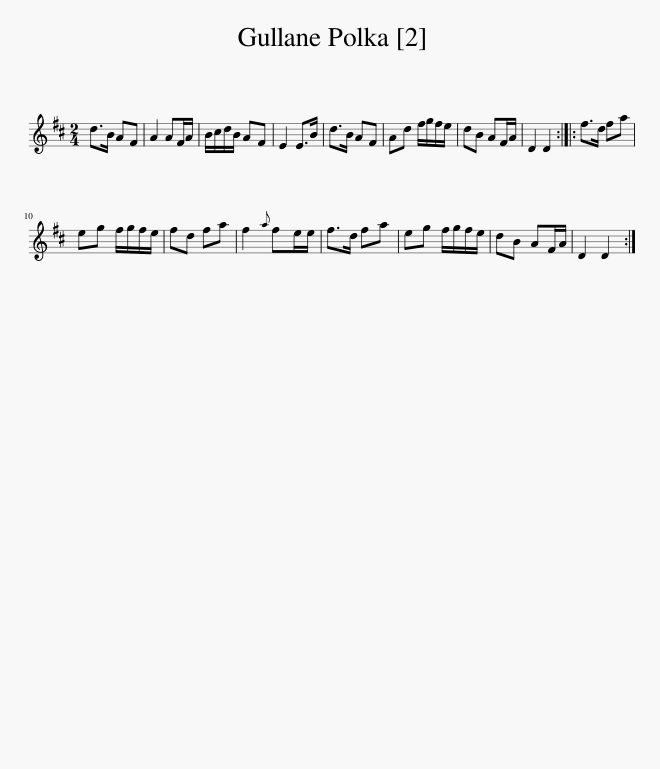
X:1
L:1/8
M:2/4
I:linebreak $
K:D
V:1 treble
V:1
 d>B AF | A2 AF/A/ | B/c/d/B/ AF | E2 E>B | d>B AF | %5
 Ad f/g/f/e/ | dB AF/A/ | D2 D2 :: f>d fa |$ eg f/g/f/e/ | %10
 fd fa | f2{a} fe/e/ | f>d fa | eg f/g/f/e/ | dB AF/A/ | %15
 D2 D2 :| %16
